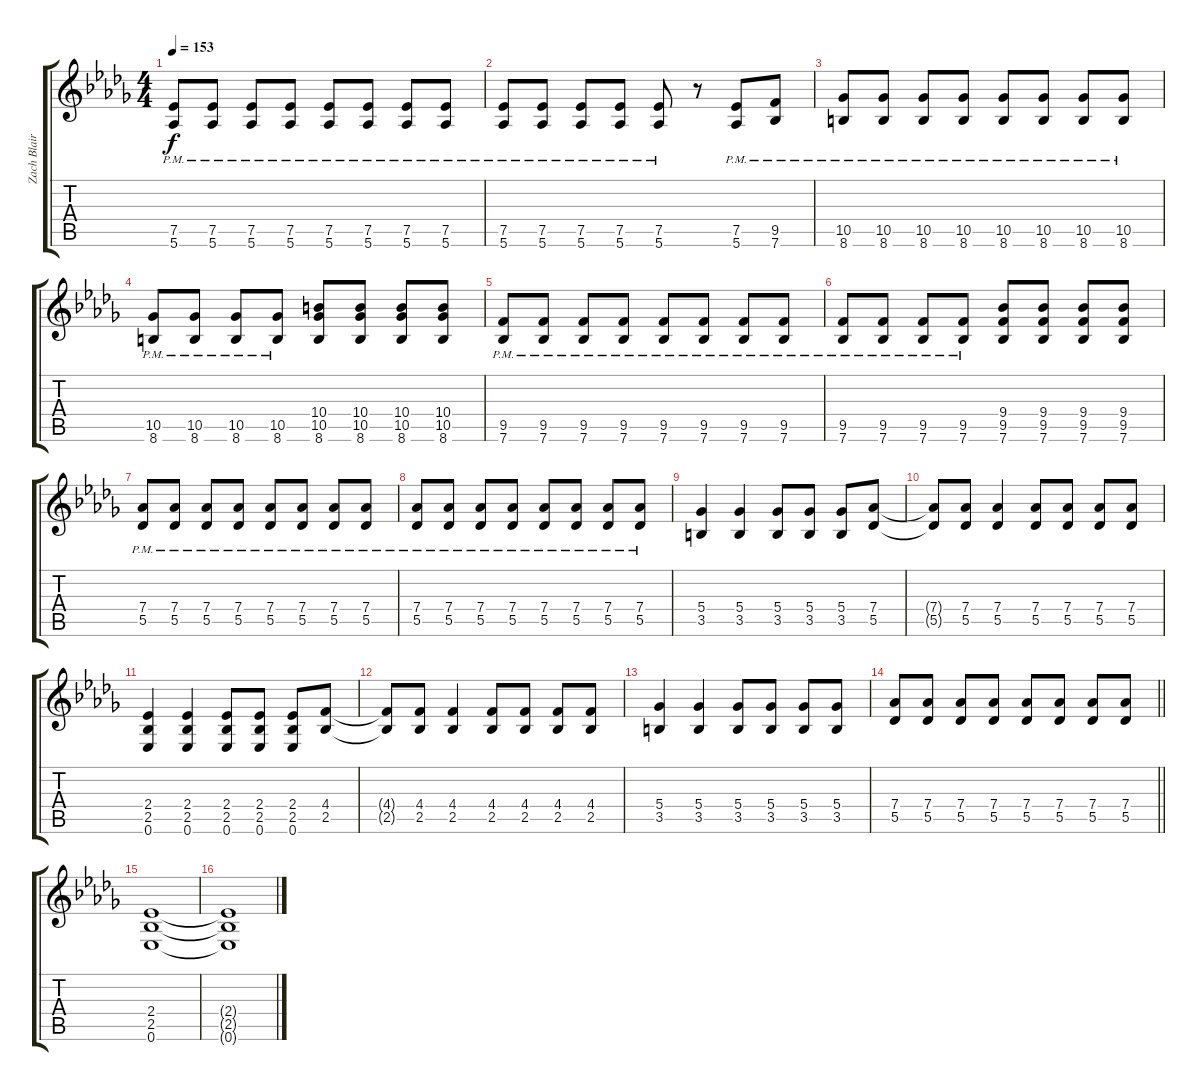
\track ("Zach Blair" "Zach Blair") {instrument distortionguitar}
\staff {score tabs}
\tuning (Eb4 Bb3 Gb3 Db3 Ab2 Eb2) {hide}
\ts (4 4)
\tempo 153
\clef g2
\ks db
(7.5{pm} 5.6{pm}).8{dy f} (7.5{pm} 5.6{pm}).8 (7.5{pm} 5.6{pm}).8 (7.5{pm} 5.6{pm}).8 (7.5{pm} 5.6{pm}).8 (7.5{pm} 5.6{pm}).8 (7.5{pm} 5.6{pm}).8 (7.5{pm} 5.6{pm}).8 |
(7.5{pm} 5.6{pm}).8 (7.5{pm} 5.6{pm}).8 (7.5{pm} 5.6{pm}).8 (7.5{pm} 5.6{pm}).8 (7.5{pm} 5.6{pm}).8 r.8 (7.5{pm} 5.6{pm}).8 (9.5{pm} 7.6{pm}).8 |
(10.5{pm} 8.6{pm}).8 (10.5{pm} 8.6{pm}).8 (10.5{pm} 8.6{pm}).8 (10.5{pm} 8.6{pm}).8 (10.5{pm} 8.6{pm}).8 (10.5{pm} 8.6{pm}).8 (10.5{pm} 8.6{pm}).8 (10.5{pm} 8.6{pm}).8 |
(10.5{pm} 8.6{pm}).8 (10.5{pm} 8.6{pm}).8 (10.5{pm} 8.6{pm}).8 (10.5{pm} 8.6{pm}).8 (10.4 10.5 8.6).8 (10.4 10.5 8.6).8 (10.4 10.5 8.6).8 (10.4 10.5 8.6).8 |
(9.5{pm} 7.6{pm}).8 (9.5{pm} 7.6{pm}).8 (9.5{pm} 7.6{pm}).8 (9.5{pm} 7.6{pm}).8 (9.5{pm} 7.6{pm}).8 (9.5{pm} 7.6{pm}).8 (9.5{pm} 7.6{pm}).8 (9.5{pm} 7.6{pm}).8 |
(9.5{pm} 7.6{pm}).8 (9.5{pm} 7.6{pm}).8 (9.5{pm} 7.6{pm}).8 (9.5{pm} 7.6{pm}).8 (9.4 9.5 7.6).8 (9.4 9.5 7.6).8 (9.4 9.5 7.6).8 (9.4 9.5 7.6).8 |
(7.4{pm} 5.5{pm}).8 (7.4{pm} 5.5{pm}).8 (7.4{pm} 5.5{pm}).8 (7.4{pm} 5.5{pm}).8 (7.4{pm} 5.5{pm}).8 (7.4{pm} 5.5{pm}).8 (7.4{pm} 5.5{pm}).8 (7.4{pm} 5.5{pm}).8 |
(7.4{pm} 5.5{pm}).8 (7.4{pm} 5.5{pm}).8 (7.4{pm} 5.5{pm}).8 (7.4{pm} 5.5{pm}).8 (7.4{pm} 5.5{pm}).8 (7.4{pm} 5.5{pm}).8 (7.4{pm} 5.5{pm}).8 (7.4{pm} 5.5{pm}).8 |
(5.4 3.5).4 (5.4 3.5).4 (5.4 3.5).8 (5.4 3.5).8 (5.4 3.5).8 (7.4 5.5).8 |
(7.4{t} 5.5{t}).8 (7.4 5.5).8 (7.4 5.5).4 (7.4 5.5).8 (7.4 5.5).8 (7.4 5.5).8 (7.4 5.5).8 |
(2.4 2.5 0.6).4 (2.4 2.5 0.6).4 (2.4 2.5 0.6).8 (2.4 2.5 0.6).8 (2.4 2.5 0.6).8 (4.4 2.5).8 |
(4.4{t} 2.5{t}).8 (4.4 2.5).8 (4.4 2.5).4 (4.4 2.5).8 (4.4 2.5).8 (4.4 2.5).8 (4.4 2.5).8 |
(5.4 3.5).4 (5.4 3.5).4 (5.4 3.5).8 (5.4 3.5).8 (5.4 3.5).8 (5.4 3.5).8 |
\barLineRight lightlight
(7.4 5.5).8 (7.4 5.5).8 (7.4 5.5).8 (7.4 5.5).8 (7.4 5.5).8 (7.4 5.5).8 (7.4 5.5).8 (7.4 5.5).8 |
(2.4 2.5 0.6).1 |
(2.4{t} 2.5{t} 0.6{t}).1
